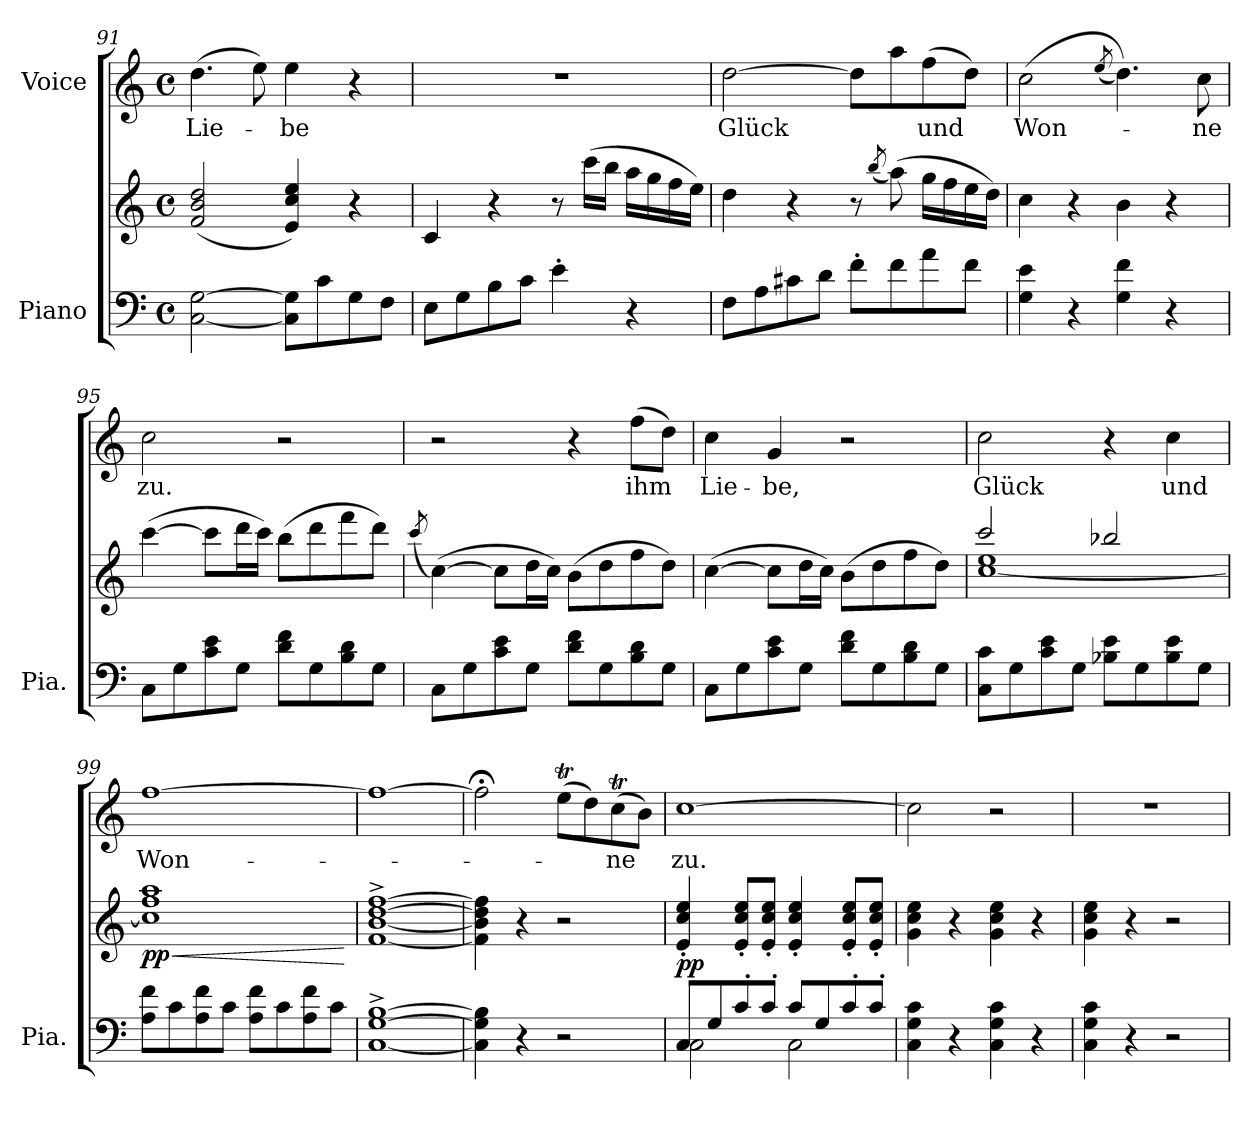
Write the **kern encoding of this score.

**kern	**kern	**dynam	**kern	**text
*part2	*part2	*part2	*part1	*part1
*staff3	*staff2	*staff2/3	*staff1	*staff1
*I"Piano	*	*	*I"Voice	*
*I'Pia.	*	*	*	*
*clefF4	*clefG2	*	*clefG2	*
*k[]	*k[]	*	*k[]	*
*M4/4	*M4/4	*	*M4/4	*
*met(c)	*met(c)	*	*met(c)	*
=91	=91	=91	=91	=91
[2C\ [2G\	(2f/ 2b/ 2dd/	.	(4.dd\	Lie-
.	.	.	8ee\)	.
8C\] 8G\]L	4e/ 4cc/ 4ee/)	.	4ee\	-be
8c\	.	.	.	.
8G\	4r	.	4r	.
8F\J	.	.	.	.
=92	=92	=92	=92	=92
8E\L	4c/	.	1r	.
8G\	.	.	.	.
8B\	4r	.	.	.
8c\J	.	.	.	.
4e'\	8r	.	.	.
.	(16ccc\LL	.	.	.
.	16bb\JJ	.	.	.
4r	16aa\LL	.	.	.
.	16gg\	.	.	.
.	16ff\	.	.	.
.	16ee\JJ)	.	.	.
!!LO:LB:g=z
=93	=93	=93	=93	=93
8F\L	4dd\	.	[2dd\	Glück
8A\	.	.	.	.
8c#X\	4r	.	.	.
8d\J	.	.	.	.
8f'\L	8r	.	8dd\L]	.
.	(8qbb/	.	.	.
8f\	(8aa\)	.	8aa\	.
8a\	16gg\LL	.	(8ff\	und
.	16ff\	.	.	.
8f\J	16ee\	.	8dd\J)	.
.	16dd\JJ)	.	.	.
=94	=94	=94	=94	=94
4G\ 4e\	4cc\	.	(2cc\	Won-
4r	4r	.	.	.
.	.	.	(8qee/	.
4G\ 4f\	4b\	.	4.dd\))	.
4r	4r	.	.	.
.	.	.	8cc\	-ne
=95	=95	=95	=95	=95
8C\L	([4ccc\	.	2cc\	zu.
8G\	.	.	.	.
8c\ 8e\	8ccc\L]	.	.	.
8G\J	16ddd\L	.	.	.
.	16ccc\JJ)	.	.	.
8d\ 8f\L	(8bb\L	.	2r	.
8G\	8ddd\	.	.	.
8B\ 8d\	8fff\	.	.	.
8G\J	8ddd\J)	.	.	.
=96	=96	=96	=96	=96
.	(8qccc/	.	.	.
8C\L	([4cc\)	.	2r	.
8G\	.	.	.	.
8c\ 8e\	8cc\L]	.	.	.
8G\J	16dd\L	.	.	.
.	16cc\JJ)	.	.	.
8d\ 8f\L	(8b\L	.	4r	.
8G\	8dd\	.	.	.
8B\ 8d\	8ff\	.	(8ff\L	ihm
8G\J	8dd\J)	.	8dd\J)	.
!!LO:PB:g=z
=97	=97	=97	=97	=97
8C\L	([4cc\	.	4cc\	Lie-
8G\	.	.	.	.
8c\ 8e\	8cc\L]	.	4g/	-be,
8G\J	16dd\L	.	.	.
.	16cc\JJ)	.	.	.
8d\ 8f\L	(8b\L	.	2r	.
8G\	8dd\	.	.	.
8B\ 8d\	8ff\	.	.	.
8G\J	8dd\J)	.	.	.
=98	=98	=98	=98	=98
*	*^	*	*	*
8C\ 8c\L	2ccc/	[1cc 1ee	.	2cc\	Glück
8G\	.	.	.	.	.
8c\ 8e\	.	.	.	.	.
8G\J	.	.	.	.	.
8B-X\ 8e\L	2bb-X/	.	.	4r	.
8G\	.	.	.	.	.
8B-\ 8e\	.	.	.	4cc\	und
8G\J	.	.	.	.	.
*	*v	*v	*	*	*
=99	=99	=99	=99	=99
!	!	!LO:HP:b	!	!
!	!	!LO:DY:n=1:b	!	!
8A\ 8f\L	1cc] 1ff 1aa	< pp	[1ff	Won-
8c\	.	.	.	.
8A\ 8f\	.	.	.	.
8c\J	.	.	.	.
8A\ 8f\L	.	.	.	.
8c\	.	.	.	.
8A\ 8f\	.	.	.	.
8c\J	.	.	.	.
.	.	[	.	.
=100	=100	=100	=100	=100
[1C^ [1G^ [1B^	[1f^ [1b^ [1dd^ [1ff^	.	1ff_	.
=101	=101	=101	=101	=101
4C\] 4G\] 4B\]	4f\] 4b\] 4dd\] 4ff\]	.	2ff;<\]	.
4r	4r	.	.	.
*	*	*	*MM120	*
2r	2r	.	(8eet\L	.
.	.	.	8dd\)	.
.	.	.	(8ccT\	-ne
.	.	.	8b\J)	.
!!LO:LB:g=z
=102	=102	=102	=102	=102
*^	*	*	*	*
!	!	!	!LO:DY:a=2	!	!
8C/L	2C\	4e/' 4cc/' 4ee/'	pp	[1cc	zu.
8G/	.	.	.	.	.
8c'/	.	8e/' 8cc/' 8ee/'L	.	.	.
8c'/J	.	8e/' 8cc/' 8ee/'J	.	.	.
8c/L	2C\	4e/' 4cc/' 4ee/'	.	.	.
8G/	.	.	.	.	.
8c'/	.	8e/' 8cc/' 8ee/'L	.	.	.
8c'/J	.	8e/' 8cc/' 8ee/'J	.	.	.
*v	*v	*	*	*	*
=103	=103	=103	=103	=103
4C\ 4G\ 4c\	4g\ 4cc\ 4ee\	.	2cc\]	.
4r	4r	.	.	.
4C\ 4G\ 4c\	4g\ 4cc\ 4ee\	.	2r	.
4r	4r	.	.	.
=104	=104	=104	=104	=104
4C\ 4G\ 4c\	4g\ 4cc\ 4ee\	.	1r	.
4r	4r	.	.	.
2r	2r	.	.	.
=	=	=	=	=
*-	*-	*-	*-	*-
